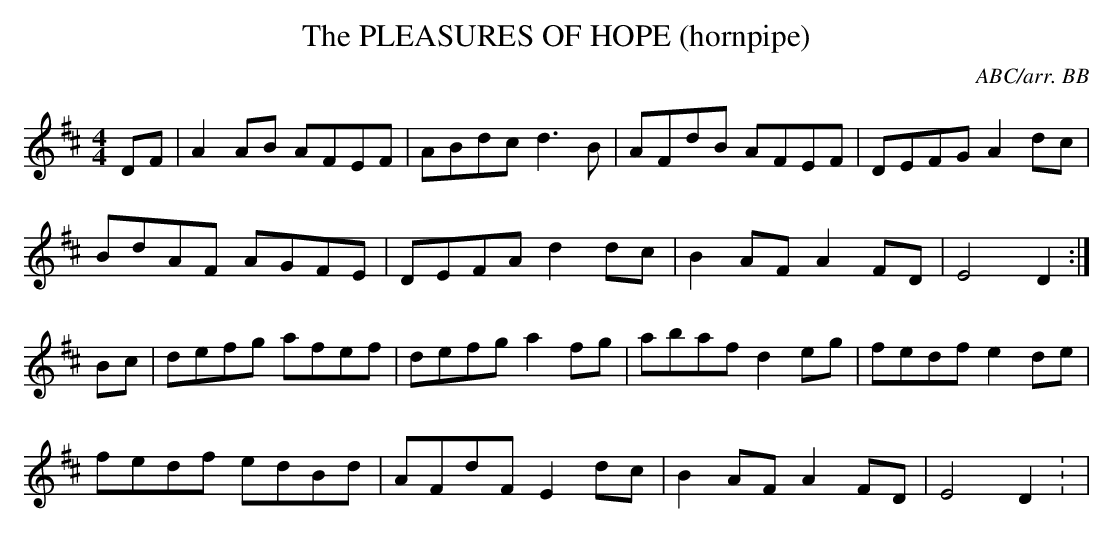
X:1
T:PLEASURES OF HOPE (hornpipe), The
C:ABC/arr. BB
L:1/8
M:4/4
K:D
DF|A2AB AFEF|ABdc d3B|AFdB AFEF|DEFG A2dc|
BdAF AGFE|DEFA d2dc|B2AF A2FD|E4 D2 :|
Bc|defg afef|defg a2fg|abaf d2eg|fedf e2de|
fedf edBd|AFdF E2dc|B2AF A2FD|E4 D2 :|
